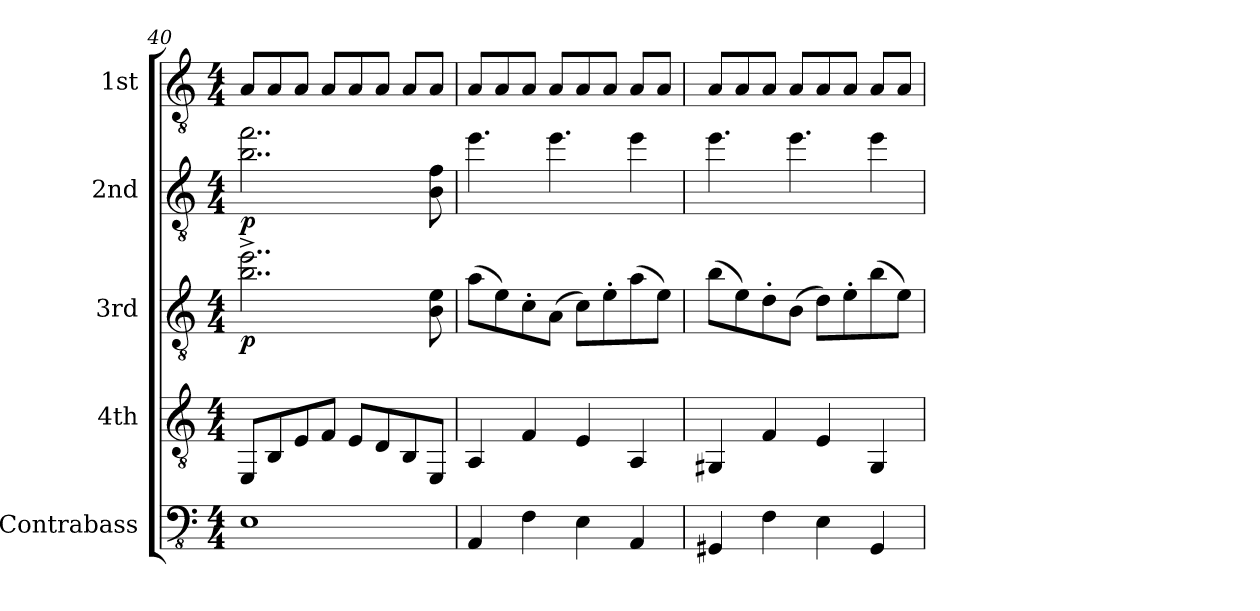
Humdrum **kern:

**kern	**kern	**kern	**dynam	**kern	**dynam	**kern
*part5	*part4	*part3	*part3	*part2	*part2	*part1
*staff5	*staff4	*staff3	*staff3	*staff2	*staff2	*staff1
*I"Contrabass	*I"4th	*I"3rd	*	*I"2nd	*	*I"1st
*I'C.B	*	*	*	*	*	*
*clefFv4	*clefGv2	*clefGv2	*	*clefGv2	*	*clefGv2
*k[]	*k[]	*k[]	*	*k[]	*	*k[]
*M4/4	*M4/4	*M4/4	*	*M4/4	*	*M4/4
=40	=40	=40	=40	=40	=40	=40
!	!	!	!LO:DY:b	!	!LO:DY:b	!
1EE	8EE/L	2..b\^ 2..ee\^	p	2..b\ 2..ff\	p	8A/L
.	8BB/	.	.	.	.	8A/
.	8E/	.	.	.	.	8A/J
.	8F/J	.	.	.	.	8A/L
.	8E/L	.	.	.	.	8A/
.	8D/	.	.	.	.	8A/J
.	8BB/	.	.	.	.	8A/L
.	8EE/J	8B\ 8e\	.	8B\ 8f\	.	8A/J
=41	=41	=41	=41	=41	=41	=41
4AAA/	4AA/	(8a\L	.	4.ee\	.	8A/L
.	.	8e\)	.	.	.	8A/
4FF\	4F/	8c'\	.	.	.	8A/J
.	.	(8A\J	.	4.ee\	.	8A/L
4EE\	4E/	8c\L)	.	.	.	8A/
.	.	8e'\	.	.	.	8A/J
4AAA/	4AA/	(8a\	.	4ee\	.	8A/L
.	.	8e\J)	.	.	.	8A/J
!!LO:PB:g=z
=42	=42	=42	=42	=42	=42	=42
4GGG#X/	4GG#X/	(8b\L	.	4.ee\	.	8A/L
.	.	8e\)	.	.	.	8A/
4FF\	4F/	8d'\	.	.	.	8A/J
.	.	(8B\J	.	4.ee\	.	8A/L
4EE\	4E/	8d\L)	.	.	.	8A/
.	.	8e'\	.	.	.	8A/J
4GGG#/	4GG#/	(8b\	.	4ee\	.	8A/L
.	.	8e\J)	.	.	.	8A/J
=	=	=	=	=	=	=
*-	*-	*-	*-	*-	*-	*-
